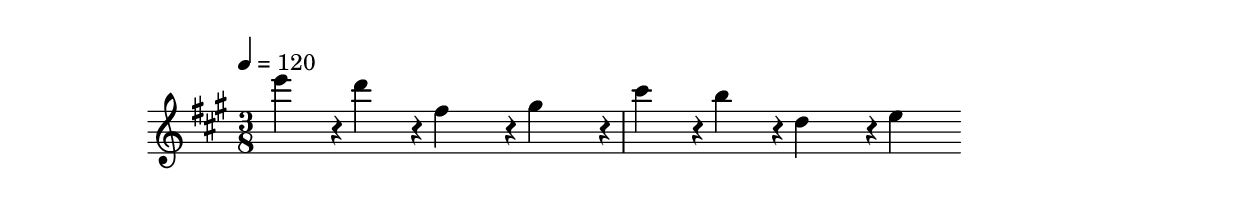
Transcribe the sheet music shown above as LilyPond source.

% Lily was here -- automatically converted by out/bin/midi2ly from /home/janneke/testmidi.mid
\version "2.14.0"

\layout {
  \context {
    \Voice
    \remove "Note_heads_engraver"
    \consists "Completion_heads_engraver"
    \remove "Rest_engraver"
    \consists "Completion_rest_engraver"
  }
}
\midi {
  \context {
    \Score
    midiChannelMapping = #'instrument
  }
}

\header {
texidoc="@code{midi2ly}'s option @option{--duration-quant} preserves first note length (16)."
options="--duration-quant=16"
}

trackAchannelA = {


  \key a \major
    
  % [TEXT_EVENT] Nokia Tune
  
  \tempo 4 = 120 
  

  \key a \major
  
  \time 3/8 
  
}

trackA = <<
  \context Voice = voiceA \trackAchannelA
>>


trackBchannelB = \relative c {
  e'''4*41/192 r4*7/192 d4*41/192 r4*7/192 fis,4*89/192 r4*7/192 gis4*89/192 
  r4*7/192 
  | % 2
  cis4*41/192 r4*7/192 b4*41/192 r4*7/192 d,4*89/192 r4*7/192 e4*89/192 
}

trackB = <<
  \context Voice = voiceA \trackBchannelB
>>


\score {
  <<
    \context Staff=trackB \trackA
    \context Staff=trackB \trackB
  >>
  \layout {}
  \midi {}
}
